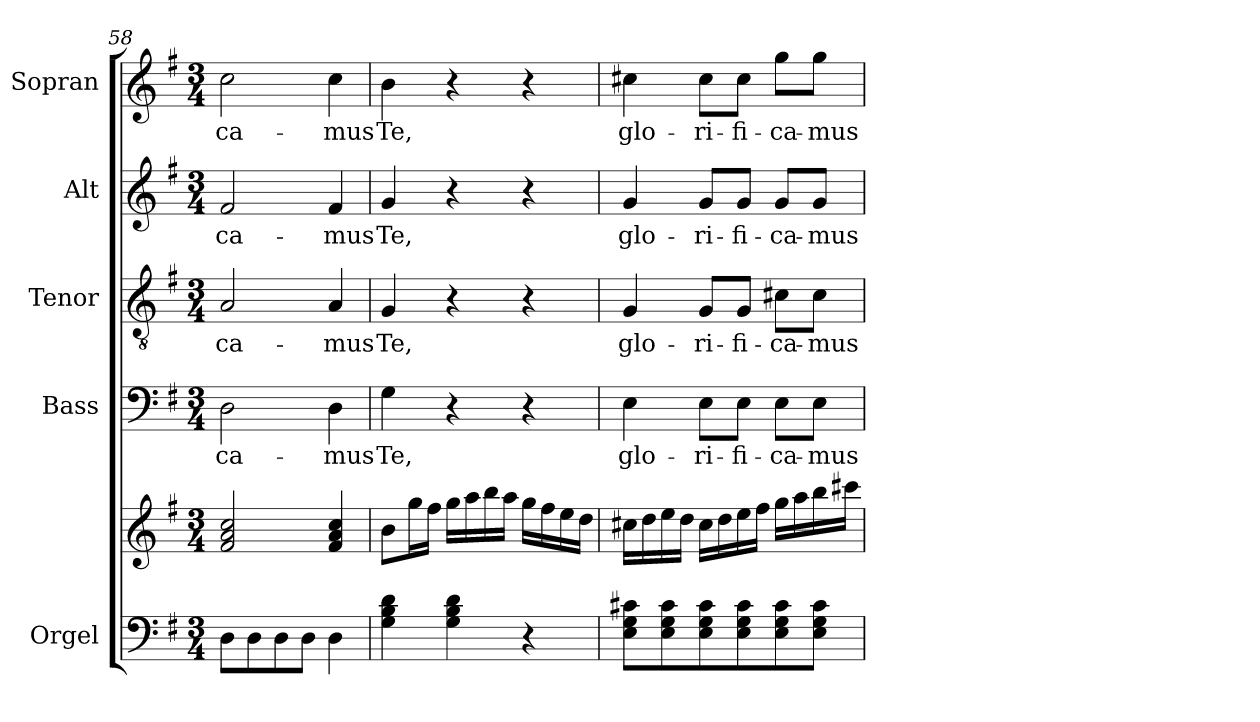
**kern	**kern	**kern	**text	**kern	**text	**kern	**text	**kern	**text
*part5	*part5	*part4	*part4	*part3	*part3	*part2	*part2	*part1	*part1
*staff6	*staff5	*staff4	*staff4	*staff3	*staff3	*staff2	*staff2	*staff1	*staff1
*I"Orgel	*	*I"Bass	*	*I"Tenor	*	*I"Alt	*	*I"Sopran	*
*I'Org.	*	*I'B	*	*I'T	*	*I'A	*	*I'S	*
*clefF4	*clefG2	*clefF4	*	*clefGv2	*	*clefG2	*	*clefG2	*
*k[f#]	*k[f#]	*k[f#]	*	*k[f#]	*	*k[f#]	*	*k[f#]	*
*G:	*G:	*G:	*	*G:	*	*G:	*	*G:	*
*M3/4	*M3/4	*M3/4	*	*M3/4	*	*M3/4	*	*M3/4	*
=58	=58	=58	=58	=58	=58	=58	=58	=58	=58
!	!	!	!LO:LY:b	!	!LO:LY:b	!	!LO:LY:b	!	!LO:LY:b
8D\L	2f#/ 2a/ 2cc/	2D\	-ca-	2A/	-ca-	2f#/	-ca-	2cc\	-ca-
8D\	.	.	.	.	.	.	.	.	.
8D\	.	.	.	.	.	.	.	.	.
8D\J	.	.	.	.	.	.	.	.	.
!	!	!	!LO:LY:b	!	!LO:LY:b	!	!LO:LY:b	!	!LO:LY:b
4D\	4f#/ 4a/ 4cc/	4D\	-mus	4A/	-mus	4f#/	-mus	4cc\	-mus
=59	=59	=59	=59	=59	=59	=59	=59	=59	=59
!	!	!	!LO:LY:b	!	!LO:LY:b	!	!LO:LY:b	!	!LO:LY:b
4G\ 4B\ 4d\	8b\L	4G\	Te,	4G/	Te,	4g/	Te,	4b\	Te,
.	16gg\L	.	.	.	.	.	.	.	.
.	16ff#\JJ	.	.	.	.	.	.	.	.
4G\ 4B\ 4d\	16gg\LL	4r	.	4r	.	4r	.	4r	.
.	16aa\	.	.	.	.	.	.	.	.
.	16bb\	.	.	.	.	.	.	.	.
.	16aa\JJ	.	.	.	.	.	.	.	.
4r	16gg\LL	4r	.	4r	.	4r	.	4r	.
.	16ff#\	.	.	.	.	.	.	.	.
.	16ee\	.	.	.	.	.	.	.	.
.	16dd\JJ	.	.	.	.	.	.	.	.
=60	=60	=60	=60	=60	=60	=60	=60	=60	=60
!	!	!	!LO:LY:b	!	!LO:LY:b	!	!LO:LY:b	!	!LO:LY:b
8E\ 8G\ 8c#X\L	16cc#X\LL	4E\	glo-	4G/	glo-	4g/	glo-	4cc#X\	glo-
.	16dd\	.	.	.	.	.	.	.	.
8E\ 8G\ 8c#\	16ee\	.	.	.	.	.	.	.	.
.	16dd\JJ	.	.	.	.	.	.	.	.
!	!	!	!LO:LY:b	!	!LO:LY:b	!	!LO:LY:b	!	!LO:LY:b
8E\ 8G\ 8c#\	16cc#\LL	8E\L	-ri-	8G/L	-ri-	8g/L	-ri-	8cc#\L	-ri-
.	16dd\	.	.	.	.	.	.	.	.
!	!	!	!LO:LY:b	!	!LO:LY:b	!	!LO:LY:b	!	!LO:LY:b
8E\ 8G\ 8c#\	16ee\	8E\J	-fi-	8G/J	-fi-	8g/J	-fi-	8cc#\J	-fi-
.	16ff#\JJ	.	.	.	.	.	.	.	.
!	!	!	!LO:LY:b	!	!LO:LY:b	!	!LO:LY:b	!	!LO:LY:b
8E\ 8G\ 8c#\	16gg\LL	8E\L	-ca-	8c#X\L	-ca-	8g/L	-ca-	8gg\L	-ca-
.	16aa\	.	.	.	.	.	.	.	.
!	!	!	!LO:LY:b	!	!LO:LY:b	!	!LO:LY:b	!	!LO:LY:b
8E\ 8G\ 8c#\J	16bb\	8E\J	-mus	8c#\J	-mus	8g/J	-mus	8gg\J	-mus
.	16ccc#X\JJ	.	.	.	.	.	.	.	.
=	=	=	=	=	=	=	=	=	=
*-	*-	*-	*-	*-	*-	*-	*-	*-	*-
